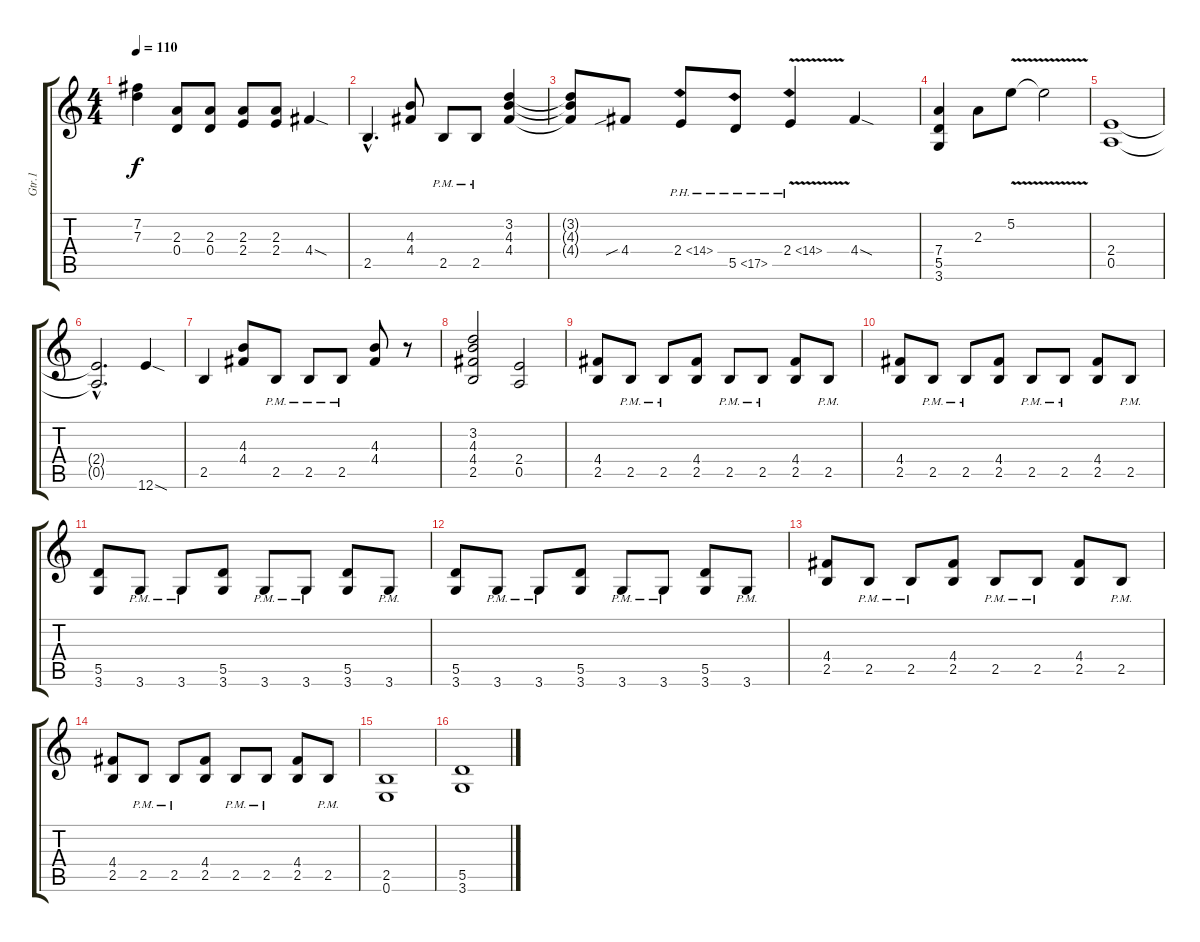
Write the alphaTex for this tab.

\track ("Gtr.1" "Gtr.1") {instrument overdrivenguitar}
\staff {score tabs}
\tuning (E4 B3 G3 D3 A2 E2) {hide}
\ts (4 4)
\tempo 110
\clef g2
\ks c
(7.2{t} 7.3{t}).4{dy f} (2.3 0.4).8 (2.3 0.4).8 (2.3 2.4).8 (2.3 2.4).8 4.4{sod}.4 |
2.5{hac}.4{d} (4.3 4.4).8 2.5{pm}.8 2.5{pm}.8 (3.2 4.3 4.4).4 |
(3.2{t} 4.3{t} 4.4{t}).8 4.4{sib}.8 2.4{ph 12}.8 5.5{ph 12}.8 2.4{ph 12 v}.4 4.4{sod}.4 |
(7.4 5.5 3.6).4 2.3.8 5.2{v}.8 5.2{t}.2 |
(2.4 0.5).1 |
(2.4{hac t} 0.5{hac t}).2{d} 12.6{sod}.4 |
2.5.4 (4.3 4.4).8 2.5{pm}.8 2.5{pm}.8 2.5{pm}.8 (4.3 4.4).8 r.8 |
(3.2 4.3 4.4 2.5).2 (2.4 0.5).2 |
(4.4 2.5).8 2.5{pm}.8 2.5{pm}.8 (4.4 2.5).8 2.5{pm}.8 2.5{pm}.8 (4.4 2.5).8 2.5{pm}.8 |
(4.4 2.5).8 2.5{pm}.8 2.5{pm}.8 (4.4 2.5).8 2.5{pm}.8 2.5{pm}.8 (4.4 2.5).8 2.5{pm}.8 |
(5.5 3.6).8 3.6{pm}.8 3.6{pm}.8 (5.5 3.6).8 3.6{pm}.8 3.6{pm}.8 (5.5 3.6).8 3.6{pm}.8 |
(5.5 3.6).8 3.6{pm}.8 3.6{pm}.8 (5.5 3.6).8 3.6{pm}.8 3.6{pm}.8 (5.5 3.6).8 3.6{pm}.8 |
(4.4 2.5).8 2.5{pm}.8 2.5{pm}.8 (4.4 2.5).8 2.5{pm}.8 2.5{pm}.8 (4.4 2.5).8 2.5{pm}.8 |
(4.4 2.5).8 2.5{pm}.8 2.5{pm}.8 (4.4 2.5).8 2.5{pm}.8 2.5{pm}.8 (4.4 2.5).8 2.5{pm}.8 |
(2.5 0.6).1 |
(5.5 3.6).1
